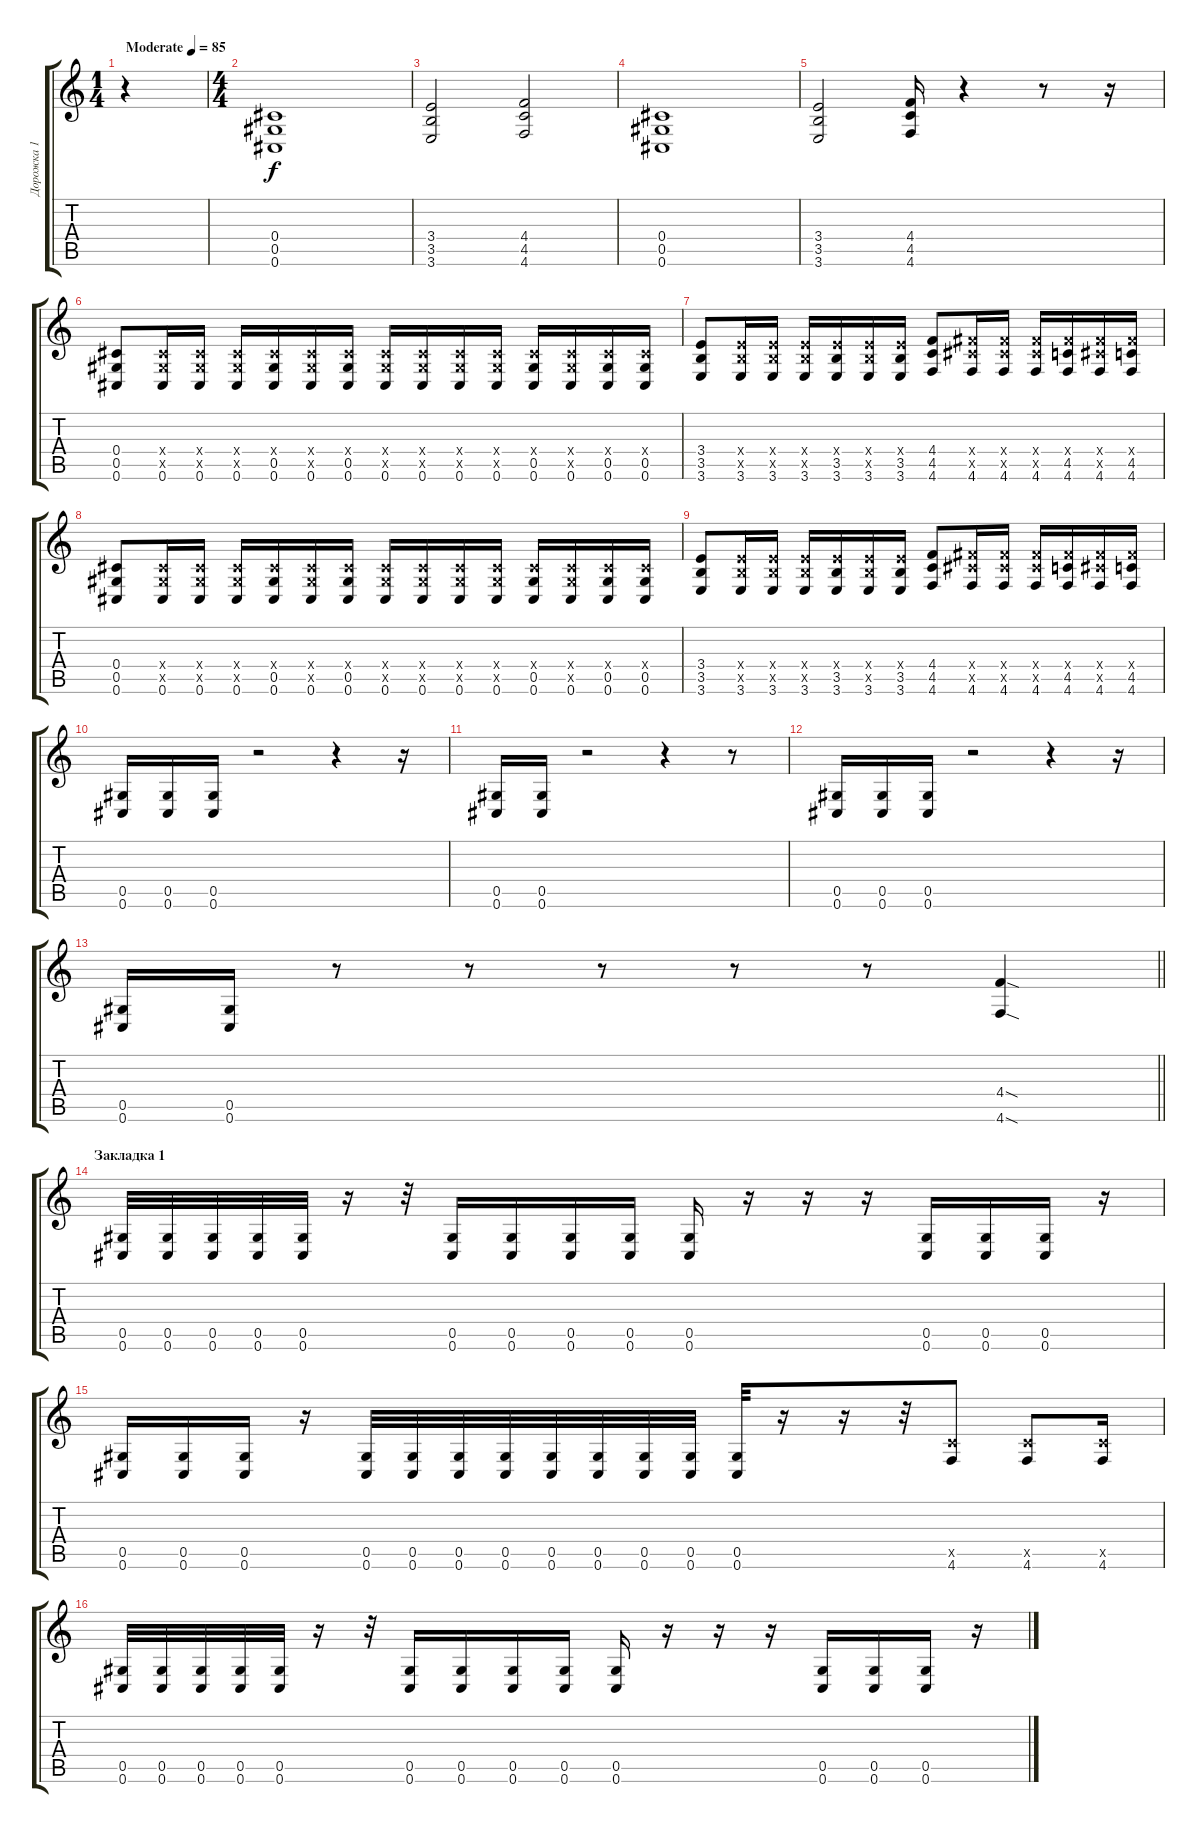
\track ("Дорожка 1" "Дорожка 1") {instrument distortionguitar}
\staff {score tabs}
\tuning (Eb4 Bb3 Gb3 Db3 Ab2 Db2) {hide}
\ts (1 4)
\tempo (85 "Moderate")
\clef g2
\ks c
r.4{dy f instrument distortionguitar} |
\ts (4 4)
(0.4 0.5 0.6).1 |
(3.4 3.5 3.6).2 (4.4 4.5 4.6).2 |
(0.4 0.5 0.6).1 |
(3.4 3.5 3.6).2 (4.4 4.5 4.6).16 r.4 r.8 r.16 |
(0.4 0.5 0.6).8 (0.4{x} 0.5{x} 0.6).16 (0.4{x} 0.5{x} 0.6).16 (0.4{x} 0.5{x} 0.6).16 (0.4{x} 0.5 0.6).16 (0.4{x} 0.5{x} 0.6).16 (0.4{x} 0.5 0.6).16 (0.4{x} 0.5{x} 0.6).16 (0.4{x} 0.5{x} 0.6).16 (0.4{x} 0.5{x} 0.6).16 (0.4{x} 0.5{x} 0.6).16 (0.4{x} 0.5 0.6).16 (0.4{x} 0.5{x} 0.6).16 (0.4{x} 0.5 0.6).16 (0.4{x} 0.5 0.6).16 |
(3.4 3.5 3.6).8 (3.4{x} 3.5{x} 3.6).16 (3.4{x} 3.5{x} 3.6).16 (3.4{x} 3.5{x} 3.6).16 (3.4{x} 3.5 3.6).16 (3.4{x} 3.5{x} 3.6).16 (3.4{x} 3.5 3.6).16 (4.4 4.5 4.6).8 (5.4{x} 5.5{x} 4.6).16 (5.4{x} 5.5{x} 4.6).16 (5.4{x} 5.5{x} 4.6).16 (5.4{x} 4.5 4.6).16 (5.4{x} 5.5{x} 4.6).16 (5.4{x} 4.5 4.6).16 |
(0.4 0.5 0.6).8 (0.4{x} 0.5{x} 0.6).16 (0.4{x} 0.5{x} 0.6).16 (0.4{x} 0.5{x} 0.6).16 (0.4{x} 0.5 0.6).16 (0.4{x} 0.5{x} 0.6).16 (0.4{x} 0.5 0.6).16 (0.4{x} 0.5{x} 0.6).16 (0.4{x} 0.5{x} 0.6).16 (0.4{x} 0.5{x} 0.6).16 (0.4{x} 0.5{x} 0.6).16 (0.4{x} 0.5 0.6).16 (0.4{x} 0.5{x} 0.6).16 (0.4{x} 0.5 0.6).16 (0.4{x} 0.5 0.6).16 |
(3.4 3.5 3.6).8 (3.4{x} 3.5{x} 3.6).16 (3.4{x} 3.5{x} 3.6).16 (3.4{x} 3.5{x} 3.6).16 (3.4{x} 3.5 3.6).16 (3.4{x} 3.5{x} 3.6).16 (3.4{x} 3.5 3.6).16 (4.4 4.5 4.6).8 (5.4{x} 5.5{x} 4.6).16 (5.4{x} 5.5{x} 4.6).16 (5.4{x} 5.5{x} 4.6).16 (5.4{x} 4.5 4.6).16 (5.4{x} 5.5{x} 4.6).16 (5.4{x} 4.5 4.6).16 |
(0.5 0.6).16 (0.5 0.6).16 (0.5 0.6).16 r.2 r.4 r.16 |
(0.5 0.6).16 (0.5 0.6).16 r.2 r.4 r.8 |
(0.5 0.6).16 (0.5 0.6).16 (0.5 0.6).16 r.2 r.4 r.16 |
\barLineRight lightlight
(0.5 0.6).16 (0.5 0.6).16 r.8 r.8 r.8 r.8 r.8 (4.4{sod} 4.6{sod}).4 |
\section ("" "Закладка 1")
(0.5 0.6).32 (0.5 0.6).32 (0.5 0.6).32 (0.5 0.6).32 (0.5 0.6).32 r.16 r.32 (0.5 0.6).16 (0.5 0.6).16 (0.5 0.6).16 (0.5 0.6).16 (0.5 0.6).16 r.16 r.16 r.16 (0.5 0.6).16 (0.5 0.6).16 (0.5 0.6).16 r.16 |
(0.5 0.6).16 (0.5 0.6).16 (0.5 0.6).16 r.16 (0.5 0.6).32 (0.5 0.6).32 (0.5 0.6).32 (0.5 0.6).32 (0.5 0.6).32 (0.5 0.6).32 (0.5 0.6).32 (0.5 0.6).32 (0.5 0.6).32 r.16 r.16 r.32 (4.5{x} 4.6).8 (4.5{x} 4.6).8 (4.5{x} 4.6).16 |
(0.5 0.6).32 (0.5 0.6).32 (0.5 0.6).32 (0.5 0.6).32 (0.5 0.6).32 r.16 r.32 (0.5 0.6).16 (0.5 0.6).16 (0.5 0.6).16 (0.5 0.6).16 (0.5 0.6).16 r.16 r.16 r.16 (0.5 0.6).16 (0.5 0.6).16 (0.5 0.6).16 r.16
